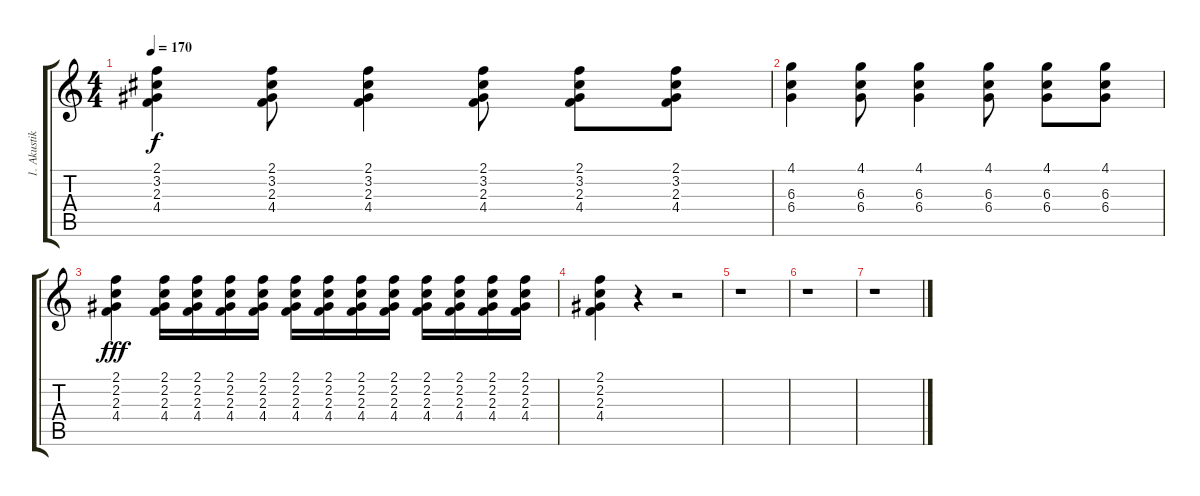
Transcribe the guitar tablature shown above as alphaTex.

\track ("1. Akustik-Gitarre" "1. Akustik") {instrument acousticguitarnylon}
\staff {score tabs}
\tuning (Eb4 Bb3 Gb3 Db3 Ab2 Eb2) {hide}
\ts (4 4)
\tempo 170
\clef g2
\ks c
(2.1 3.2 2.3 4.4).4{dy f} (2.1 3.2 2.3 4.4).8 (2.1 3.2 2.3 4.4).4 (2.1 3.2 2.3 4.4).8 (2.1 3.2 2.3 4.4).8 (2.1 3.2 2.3 4.4).8 |
(4.1 6.3 6.4).4 (4.1 6.3 6.4).8 (4.1 6.3 6.4).4 (4.1 6.3 6.4).8 (4.1 6.3 6.4).8 (4.1 6.3 6.4).8 |
(2.1 2.2 2.3 4.4).4{dy fff} (2.1 2.2 2.3 4.4).16 (2.1 2.2 2.3 4.4).16 (2.1 2.2 2.3 4.4).16 (2.1 2.2 2.3 4.4).16 (2.1 2.2 2.3 4.4).16 (2.1 2.2 2.3 4.4).16 (2.1 2.2 2.3 4.4).16 (2.1 2.2 2.3 4.4).16 (2.1 2.2 2.3 4.4).16 (2.1 2.2 2.3 4.4).16 (2.1 2.2 2.3 4.4).16 (2.1 2.2 2.3 4.4).16 |
(2.1 2.2 2.3 4.4).4 r.4 r.2 |
r.1 |
r.1 |
r.1
